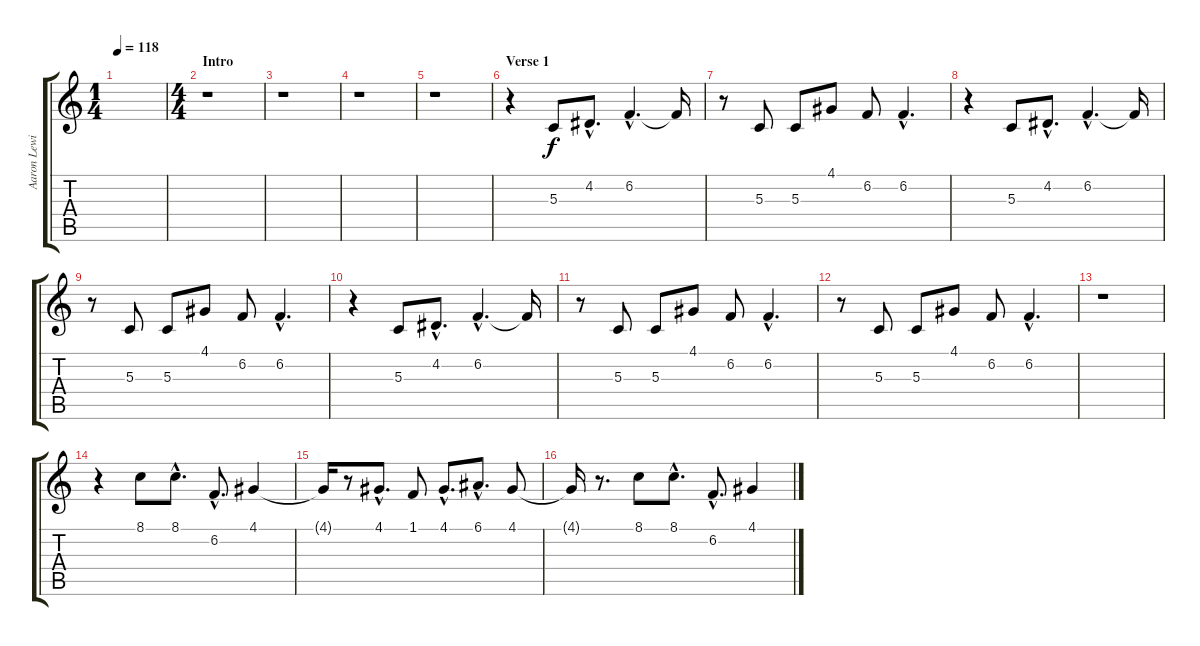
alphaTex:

\track ("Aaron Lewis - Voice" "Aaron Lewi") {instrument cello}
\staff {score tabs}
\tuning (E4 B3 G3 D3 A2 E2) {hide}
\ts (1 4)
\tempo 118
\clef g2
\ks c
|
\ts (4 4)
\section ("" "Intro")
r.1 |
r.1 |
r.1 |
r.1 |
\section ("" "Verse 1")
r.4 5.3.8 4.2{hac}.8{d} 6.2{hac}.4{d} 6.2{t}.16 |
r.8 5.3.8 5.3.8 4.1.8 6.2.8 6.2{hac}.4{d} |
r.4 5.3.8 4.2{hac}.8{d} 6.2{hac}.4{d} 6.2{t}.16 |
r.8 5.3.8 5.3.8 4.1.8 6.2.8 6.2{hac}.4{d} |
r.4 5.3.8 4.2{hac}.8{d} 6.2{hac}.4{d} 6.2{t}.16 |
r.8 5.3.8 5.3.8 4.1.8 6.2.8 6.2{hac}.4{d} |
r.8 5.3.8 5.3.8 4.1.8 6.2.8 6.2{hac}.4{d} |
r.1 |
r.4 8.1.8 8.1{hac}.8{d} 6.2{hac}.8{d} 4.1.4 |
4.1{t}.16 r.8 4.1{hac}.8{d} 1.1.8 4.1{hac}.8{d} 6.1{hac}.8{d} 4.1.8 |
4.1{t}.16 r.8{d} 8.1.8 8.1{hac}.8{d} 6.2{hac}.8{d} 4.1.4
